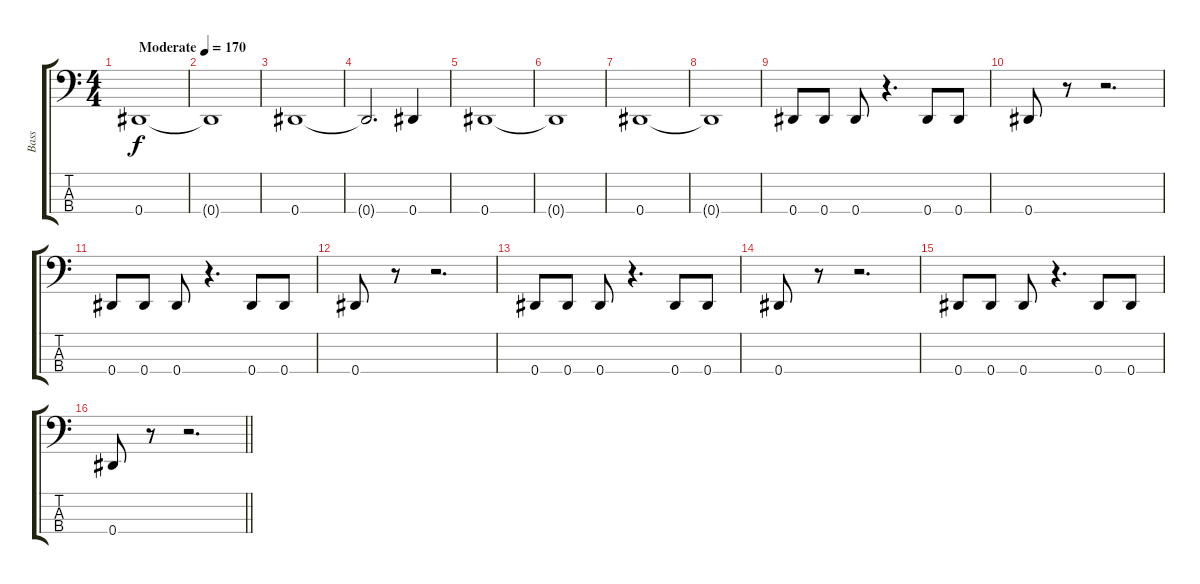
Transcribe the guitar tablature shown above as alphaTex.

\track ("Bass" "Bass") {instrument electricbassfinger}
\staff {score tabs}
\tuning (Gb2 Db2 Ab1 Eb1) {hide}
\ts (4 4)
\tempo (170 "Moderate")
\clef f4
\ks c
0.4.1{dy f instrument electricbassfinger} |
0.4{t}.1 |
0.4.1 |
0.4{t}.2{d} 0.4.4 |
0.4.1 |
0.4{t}.1 |
0.4.1 |
0.4{t}.1 |
0.4.8 0.4.8 0.4.8 r.4{d} 0.4.8 0.4.8 |
0.4.8 r.8 r.2{d} |
0.4.8 0.4.8 0.4.8 r.4{d} 0.4.8 0.4.8 |
0.4.8 r.8 r.2{d} |
0.4.8 0.4.8 0.4.8 r.4{d} 0.4.8 0.4.8 |
0.4.8 r.8 r.2{d} |
0.4.8 0.4.8 0.4.8 r.4{d} 0.4.8 0.4.8 |
\barLineRight lightlight
0.4.8 r.8 r.2{d}
